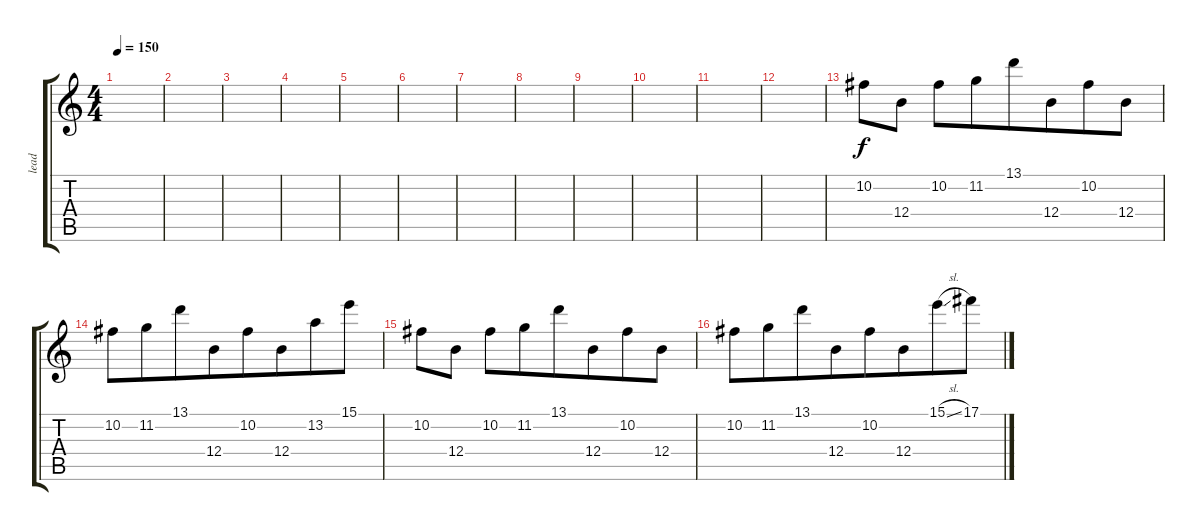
\track ("lead" "lead") {instrument overdrivenguitar}
\staff {score tabs}
\tuning (Db4 Ab3 E3 B2 Gb2 B1) {hide}
\ts (4 4)
\tempo 150
\clef g2
\ks c
|
|
|
|
|
|
|
|
|
|
|
|
10.2.8{beam merge} 12.4.8 10.2.8{beam merge} 11.2.8{beam merge} 13.1.8 12.4.8{beam merge} 10.2.8{beam merge} 12.4.8 |
10.2.8{beam merge} 11.2.8{beam merge} 13.1.8 12.4.8{beam merge} 10.2.8{beam merge} 12.4.8{beam merge} 13.2.8{beam merge} 15.1.8 |
10.2.8{beam merge} 12.4.8 10.2.8{beam merge} 11.2.8{beam merge} 13.1.8 12.4.8{beam merge} 10.2.8{beam merge} 12.4.8 |
10.2.8{beam merge} 11.2.8{beam merge} 13.1.8 12.4.8{beam merge} 10.2.8{beam merge} 12.4.8{beam merge} 15.1{sl}.8{beam merge} 17.1.8
